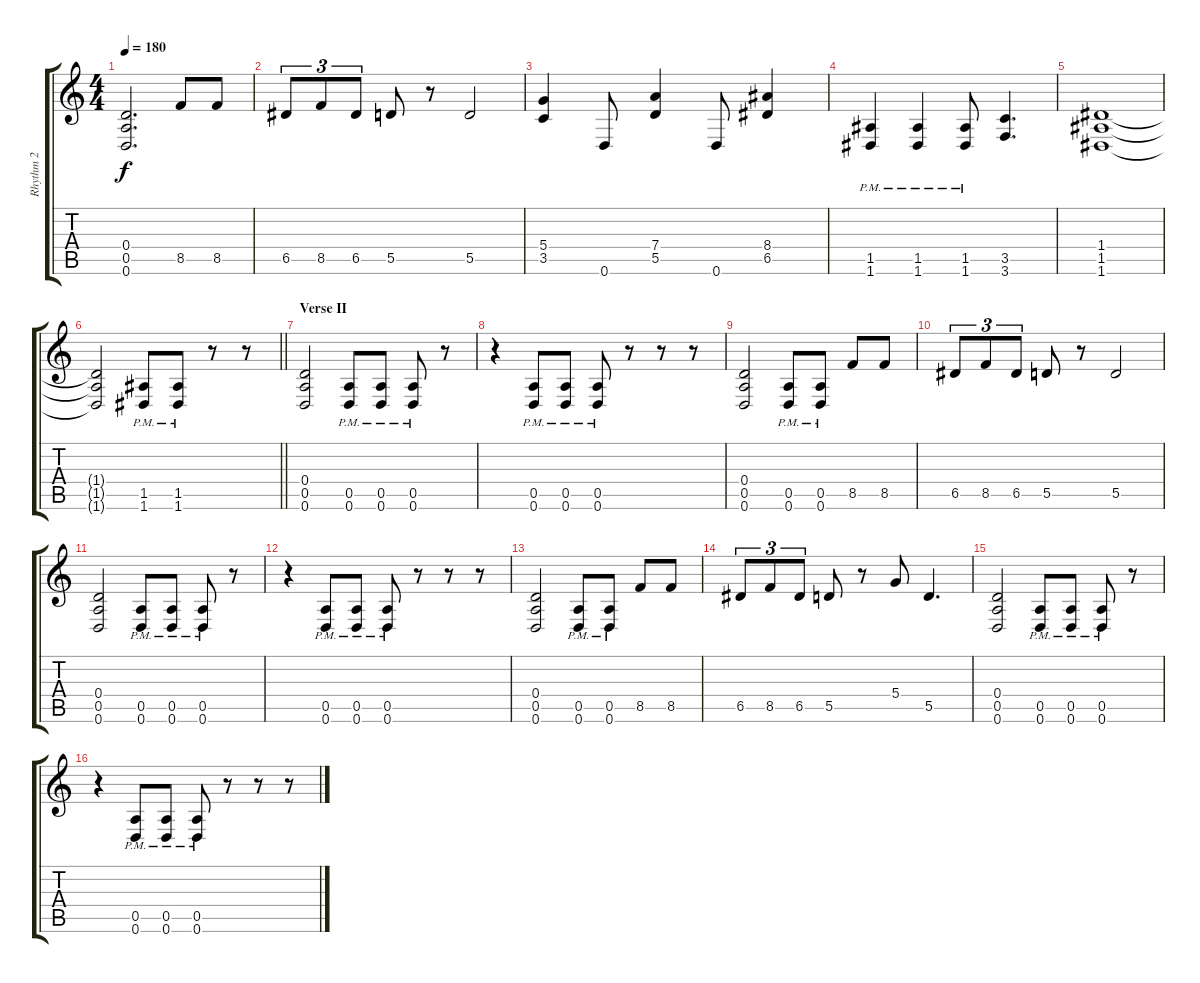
\track ("Rhythm 2" "Rhythm 2") {instrument distortionguitar}
\staff {score tabs}
\tuning (E4 B3 G3 D3 A2 D2) {hide}
\ts (4 4)
\tempo 180
\clef g2
\ks c
(0.4 0.5 0.6).2{d dy f} 8.5.8 8.5.8 |
6.5.8{tu (3 2)} 8.5.8{tu (3 2)} 6.5.8{tu (3 2)} 5.5.8 r.8 5.5.2 |
(5.4 3.5).4 0.6.8 (7.4 5.5).4 0.6.8 (8.4 6.5).4 |
(1.5{pm} 1.6{pm}).4 (1.5{pm} 1.6{pm}).4 (1.5{pm} 1.6{pm}).8 (3.5 3.6).4{d} |
(1.4 1.5 1.6).1 |
\barLineRight lightlight
(1.4{t} 1.5{t} 1.6{t}).2 (1.5{pm} 1.6{pm}).8 (1.5{pm} 1.6{pm}).8 r.8 r.8 |
\section ("" "Verse II")
(0.4 0.5 0.6).2 (0.5{pm} 0.6{pm}).8 (0.5{pm} 0.6{pm}).8 (0.5{pm} 0.6{pm}).8 r.8 |
r.4 (0.5{pm} 0.6{pm}).8 (0.5{pm} 0.6{pm}).8 (0.5{pm} 0.6{pm}).8 r.8 r.8 r.8 |
(0.4 0.5 0.6).2 (0.5{pm} 0.6{pm}).8 (0.5{pm} 0.6{pm}).8 8.5.8 8.5.8 |
6.5.8{tu (3 2)} 8.5.8{tu (3 2)} 6.5.8{tu (3 2)} 5.5.8 r.8 5.5.2 |
(0.4 0.5 0.6).2 (0.5{pm} 0.6{pm}).8 (0.5{pm} 0.6{pm}).8 (0.5{pm} 0.6{pm}).8 r.8 |
r.4 (0.5{pm} 0.6{pm}).8 (0.5{pm} 0.6{pm}).8 (0.5{pm} 0.6{pm}).8 r.8 r.8 r.8 |
(0.4 0.5 0.6).2 (0.5{pm} 0.6{pm}).8 (0.5{pm} 0.6{pm}).8 8.5.8 8.5.8 |
6.5.8{tu (3 2)} 8.5.8{tu (3 2)} 6.5.8{tu (3 2)} 5.5.8 r.8 5.4.8 5.5.4{d} |
(0.4 0.5 0.6).2 (0.5{pm} 0.6{pm}).8 (0.5{pm} 0.6{pm}).8 (0.5{pm} 0.6{pm}).8 r.8 |
r.4 (0.5{pm} 0.6{pm}).8 (0.5{pm} 0.6{pm}).8 (0.5{pm} 0.6{pm}).8 r.8 r.8 r.8
